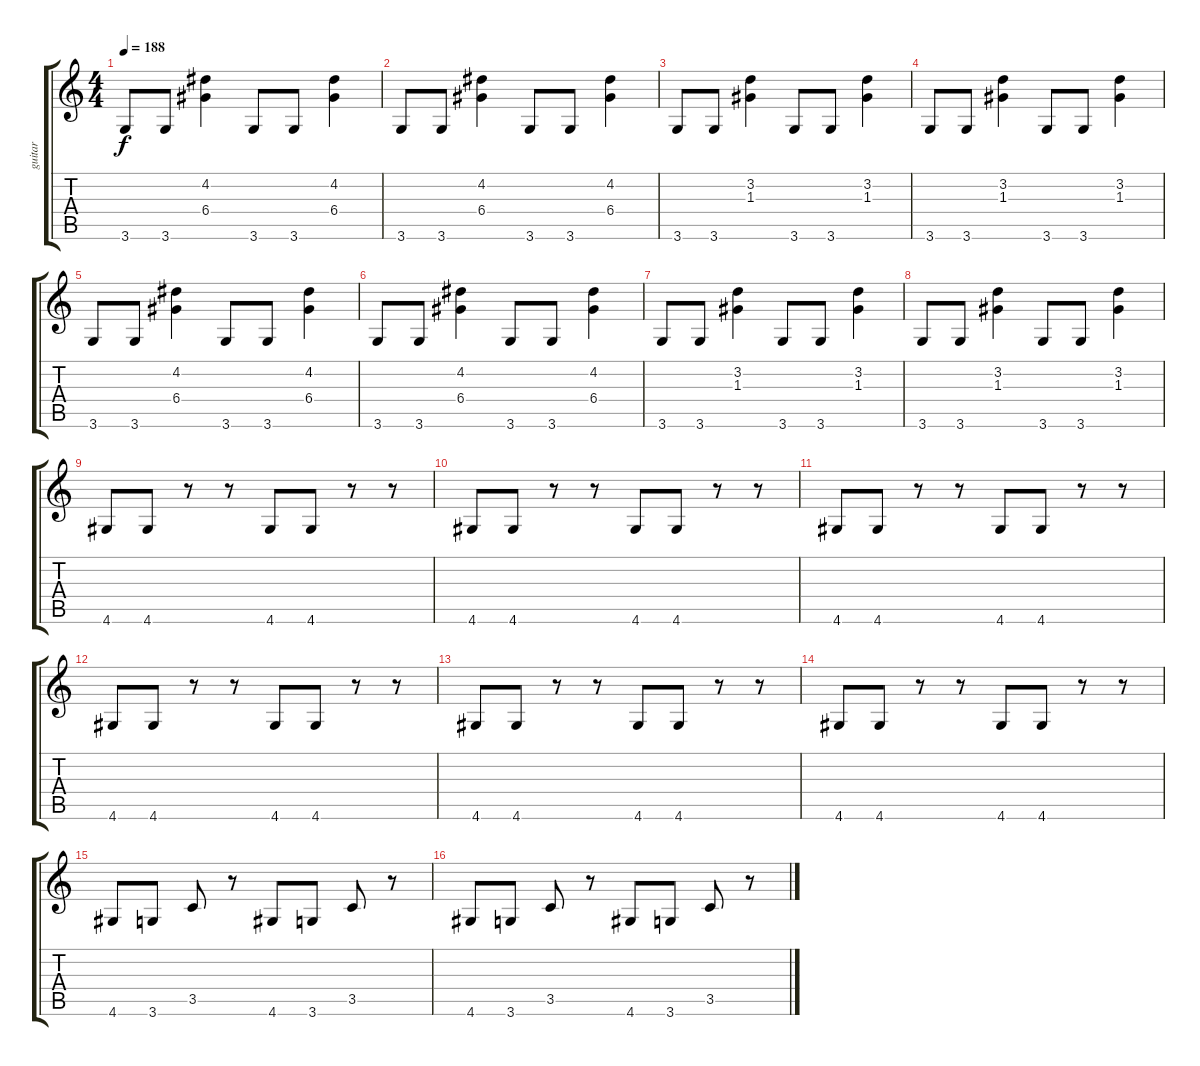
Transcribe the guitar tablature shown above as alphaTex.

\track ("guitar" "guitar") {instrument distortionguitar}
\staff {score tabs}
\tuning (E4 B3 G3 D3 A2 E2) {hide}
\ts (4 4)
\tempo 188
\clef g2
\ks c
3.6.8{dy f} 3.6.8 (4.2 6.4).4 3.6.8 3.6.8 (4.2 6.4).4 |
3.6.8 3.6.8 (4.2 6.4).4 3.6.8 3.6.8 (4.2 6.4).4 |
3.6.8 3.6.8 (3.2 1.3).4 3.6.8 3.6.8 (3.2 1.3).4 |
3.6.8 3.6.8 (3.2 1.3).4 3.6.8 3.6.8 (3.2 1.3).4 |
3.6.8 3.6.8 (4.2 6.4).4 3.6.8 3.6.8 (4.2 6.4).4 |
3.6.8 3.6.8 (4.2 6.4).4 3.6.8 3.6.8 (4.2 6.4).4 |
3.6.8 3.6.8 (3.2 1.3).4 3.6.8 3.6.8 (3.2 1.3).4 |
3.6.8 3.6.8 (3.2 1.3).4 3.6.8 3.6.8 (3.2 1.3).4 |
4.6.8 4.6.8 r.8 r.8 4.6.8 4.6.8 r.8 r.8 |
4.6.8 4.6.8 r.8 r.8 4.6.8 4.6.8 r.8 r.8 |
4.6.8 4.6.8 r.8 r.8 4.6.8 4.6.8 r.8 r.8 |
4.6.8 4.6.8 r.8 r.8 4.6.8 4.6.8 r.8 r.8 |
4.6.8 4.6.8 r.8 r.8 4.6.8 4.6.8 r.8 r.8 |
4.6.8 4.6.8 r.8 r.8 4.6.8 4.6.8 r.8 r.8 |
4.6.8 3.6.8 3.5.8 r.8 4.6.8 3.6.8 3.5.8 r.8 |
4.6.8 3.6.8 3.5.8 r.8 4.6.8 3.6.8 3.5.8 r.8
